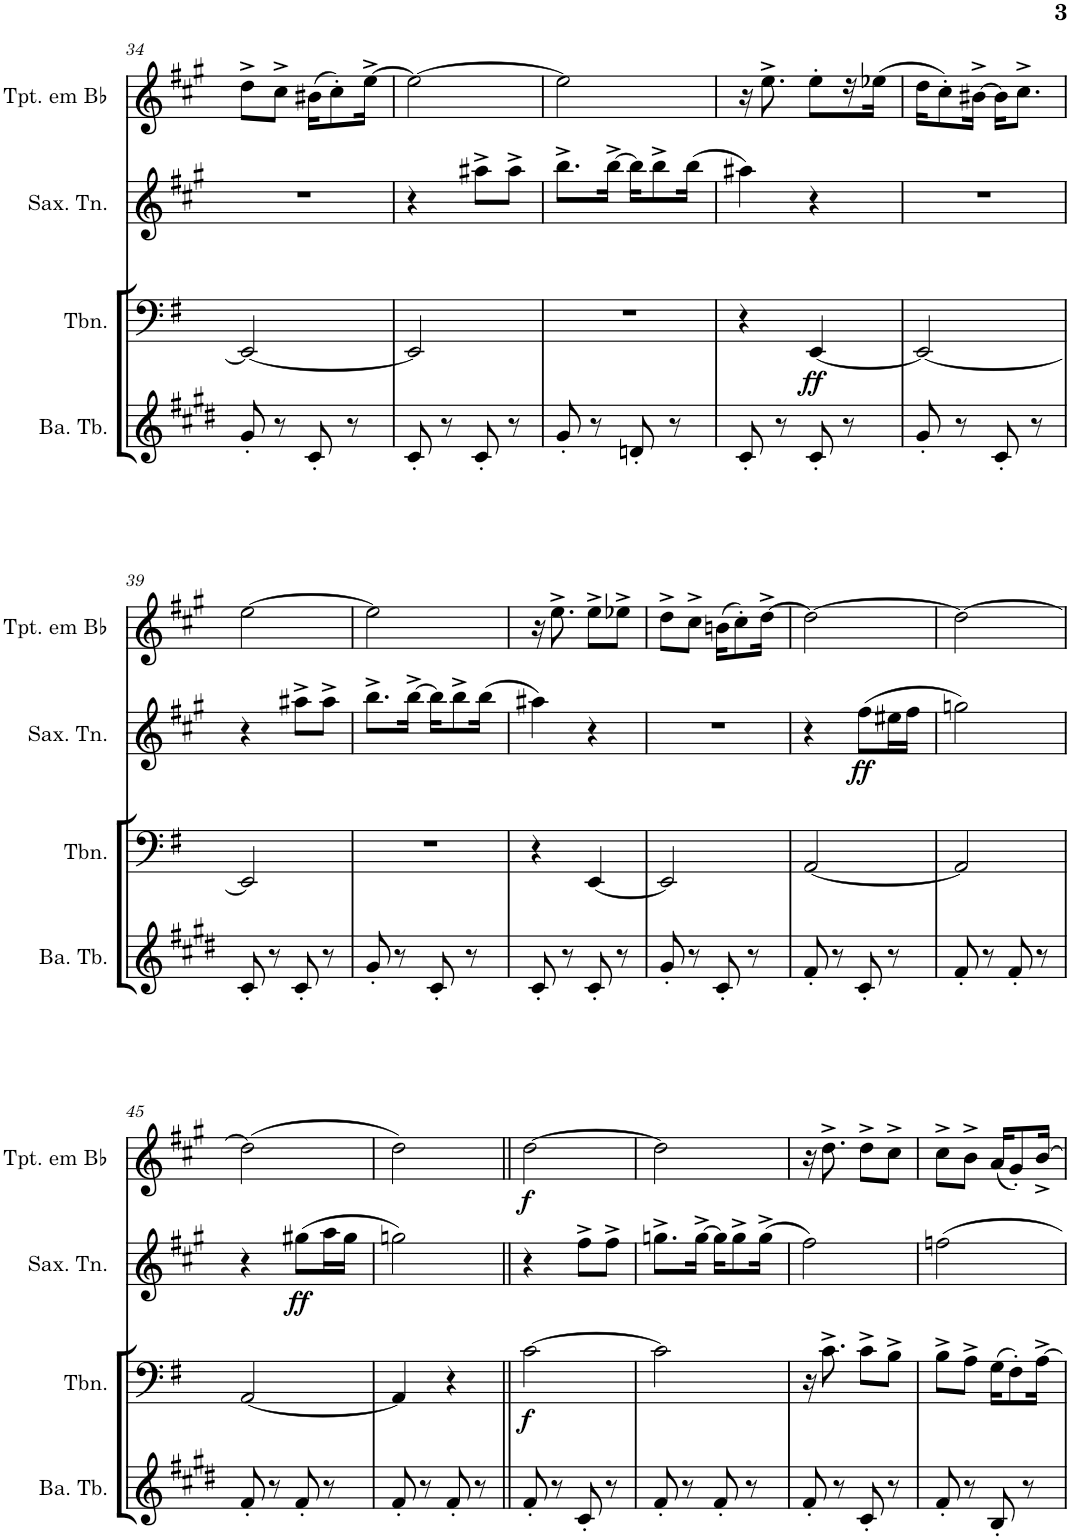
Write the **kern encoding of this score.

**kern	**kern	**dynam	**kern	**dynam	**kern	**dynam
*part4	*part3	*part3	*part2	*part2	*part1	*part1
*staff4	*staff3	*staff3	*staff2	*staff2	*staff1	*staff1
*I"Bass Tuba	*I"Trombone	*	*I"Saxofone Tenor	*	*I"Trompete em Bb	*
*I'Ba. Tb.	*I'Tbn.	*	*I'Sax. Tn.	*	*I'Tpt. em Bb	*
!!LO:PB:g=z
*clefG2	*clefF4	*	*clefG2	*	*clefG2	*
*Trd12c21	*	*	*Trd8c14	*	*Trd1c2	*
*k[f#c#g#d#]	*k[f#]	*	*k[f#c#g#]	*	*k[f#c#g#]	*
*M2/4	*M2/4	*	*M2/4	*	*M2/4	*
=34	=34	=34	=34	=34	=34	=34
8g#'/	2EE/_	.	2r	.	8dd^\L	.
8r	.	.	.	.	8cc#^\J	.
8c#'/	.	.	.	.	(16b#X\KL	.
.	.	.	.	.	8cc#'\)	.
8r	.	.	.	.	.	.
.	.	.	.	.	[>16ee^\Jk	.
=35	=35	=35	=35	=35	=35	=35
8c#'/	2EE/]	.	4r	.	2ee\_	.
8r	.	.	.	.	.	.
8c#'/	.	.	8aa#X^\L	.	.	.
8r	.	.	8aa#^\J	.	.	.
=36	=36	=36	=36	=36	=36	=36
8g#'/	2r	.	8.bb^\L	.	2ee\]	.
8r	.	.	.	.	.	.
.	.	.	[>16bb^\Jk	.	.	.
8dn'/	.	.	16bb\KL]	.	.	.
.	.	.	8bb^\	.	.	.
8r	.	.	.	.	.	.
.	.	.	(>16bb\Jk	.	.	.
=37	=37	=37	=37	=37	=37	=37
8c#'/	4r	.	4aa#X\)	.	16r	.
.	.	.	.	.	8.ee^\	.
8r	.	.	.	.	.	.
!	!	!LO:DY:b	!	!	!	!
8c#'/	[<4EE/	ff	4r	.	8ee'\L	.
8r	.	.	.	.	16r	.
.	.	.	.	.	(>16ee-X\JJ	.
=38	=38	=38	=38	=38	=38	=38
8g#'/	2EE/_	.	2r	.	16dd\KL	.
.	.	.	.	.	8cc#'\)	.
8r	.	.	.	.	.	.
.	.	.	.	.	[>16b#X^\Jk	.
8c#'/	.	.	.	.	16b#\KL]	.
.	.	.	.	.	8.cc#^\J	.
8r	.	.	.	.	.	.
!!LO:LB:g=z
=39	=39	=39	=39	=39	=39	=39
8c#'/	2EE/]	.	4r	.	[>2ee\	.
8r	.	.	.	.	.	.
8c#'/	.	.	8aa#X^\L	.	.	.
8r	.	.	8aa#^\J	.	.	.
=40	=40	=40	=40	=40	=40	=40
8g#'/	2r	.	8.bb^\L	.	2ee\]	.
8r	.	.	.	.	.	.
.	.	.	[>16bb^\Jk	.	.	.
8c#'/	.	.	16bb\KL]	.	.	.
.	.	.	8bb^\	.	.	.
8r	.	.	.	.	.	.
.	.	.	(>16bb\Jk	.	.	.
=41	=41	=41	=41	=41	=41	=41
8c#'/	4r	.	4aa#X\)	.	16r	.
.	.	.	.	.	8.ee^\	.
8r	.	.	.	.	.	.
8c#'/	[<4EE/	.	4r	.	8ee^\L	.
8r	.	.	.	.	8ee-X^\J	.
=42	=42	=42	=42	=42	=42	=42
8g#'/	2EE/]	.	2r	.	8dd^\L	.
8r	.	.	.	.	8cc#^\J	.
8c#'/	.	.	.	.	(16bn\KL	.
.	.	.	.	.	8cc#'\)	.
8r	.	.	.	.	.	.
.	.	.	.	.	[>16dd^\Jk	.
=43	=43	=43	=43	=43	=43	=43
8f#'/	[<2AA/	.	4r	.	2dd\_	.
8r	.	.	.	.	.	.
!	!	!	!	!LO:DY:b	!	!
8c#'/	.	.	(8ff#\L	ff	.	.
8r	.	.	16ee#X\L	.	.	.
.	.	.	16ff#\JJ	.	.	.
=44	=44	=44	=44	=44	=44	=44
8f#'/	2AA/]	.	2ggn\)	.	2dd\_	.
8r	.	.	.	.	.	.
8f#'/	.	.	.	.	.	.
8r	.	.	.	.	.	.
!!LO:LB:g=z
=45	=45	=45	=45	=45	=45	=45
8f#'/	[<2AA/	.	4r	.	(>2dd\]	.
8r	.	.	.	.	.	.
!	!	!	!	!LO:DY:b	!	!
8f#'/	.	.	(>8gg#X\L	ff	.	.
8r	.	.	16aa\L	.	.	.
.	.	.	16gg#\JJ	.	.	.
=46	=46	=46	=46	=46	=46	=46
8f#'/	4AA/]	.	2ggn\)	.	2dd\)	.
8r	.	.	.	.	.	.
8f#'/	4r	.	.	.	.	.
8r	.	.	.	.	.	.
=47||	=47||	=47||	=47||	=47||	=47||	=47||
!	!	!LO:DY:b	!	!	!	!LO:DY:b
8f#'/	[>2c\	f	4r	.	[>2dd\	f
8r	.	.	.	.	.	.
8c#'/	.	.	8ff#^\L	.	.	.
8r	.	.	8ff#^\J	.	.	.
=48	=48	=48	=48	=48	=48	=48
8f#'/	2c\]	.	8.ggn^\L	.	2dd\]	.
8r	.	.	.	.	.	.
.	.	.	[16gg^\Jk	.	.	.
8f#'/	.	.	16gg\KL]	.	.	.
.	.	.	8gg^\	.	.	.
8r	.	.	.	.	.	.
.	.	.	(16gg^\Jk	.	.	.
=49	=49	=49	=49	=49	=49	=49
8f#'/	16r	.	2ff#\)	.	16r	.
.	8.c^\	.	.	.	8.dd^\	.
8r	.	.	.	.	.	.
8c#'/	8c^\L	.	.	.	8dd^\L	.
8r	8B^\J	.	.	.	8cc#^\J	.
=50	=50	=50	=50	=50	=50	=50
8f#'/	8B^\L	.	2ffn\	.	8cc#^\L	.
8r	8A^\J	.	.	.	8b^\J	.
8B'/	(16G\KL	.	.	.	(16a/KL	.
.	8F#'\)	.	.	.	8g#'/)	.
8r	.	.	.	.	.	.
.	[16A^\Jk	.	.	.	[16b^/Jk	.
=	=	=	=	=	=	=
*-	*-	*-	*-	*-	*-	*-
